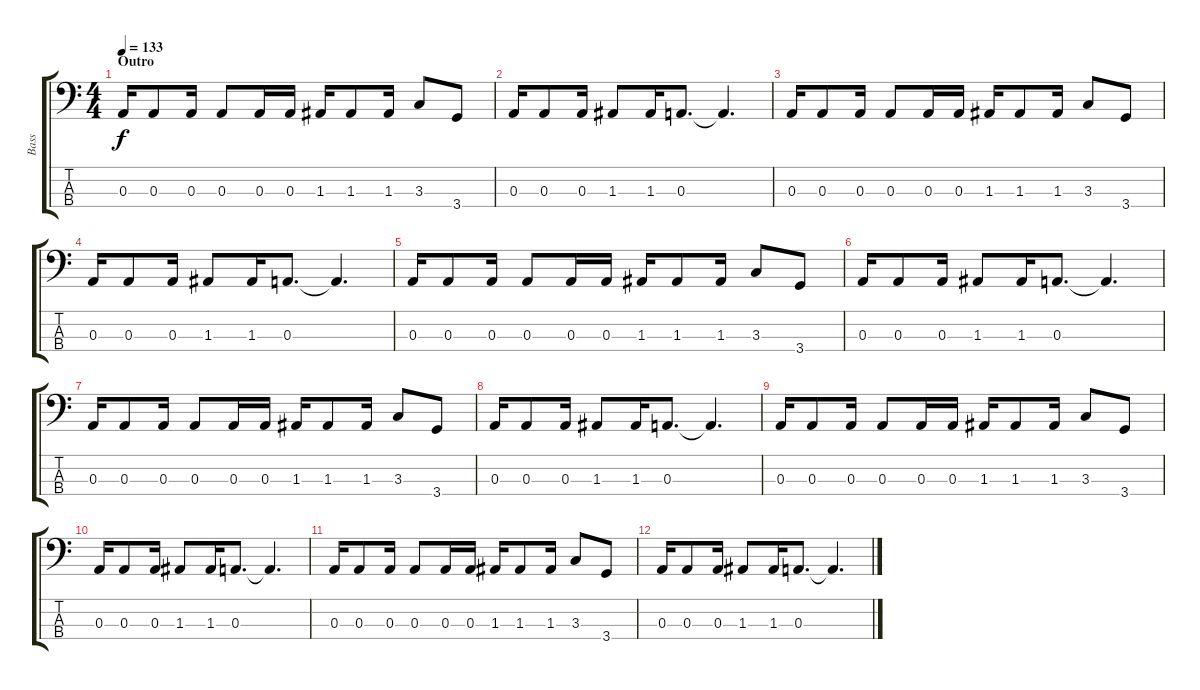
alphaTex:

\track ("Bass" "Bass") {instrument electricbasspick}
\staff {score tabs}
\tuning (G2 D2 A1 E1) {hide}
\ts (4 4)
\section ("" "Outro")
\tempo 133
\clef f4
\ks c
0.3.16{dy f} 0.3.8 0.3.16 0.3.8 0.3.16 0.3.16 1.3.16 1.3.8 1.3.16 3.3.8 3.4.8 |
0.3.16 0.3.8 0.3.16 1.3.8 1.3.16 0.3.8{d} 0.3{t}.4{d} |
0.3.16 0.3.8 0.3.16 0.3.8 0.3.16 0.3.16 1.3.16 1.3.8 1.3.16 3.3.8 3.4.8 |
0.3.16 0.3.8 0.3.16 1.3.8 1.3.16 0.3.8{d} 0.3{t}.4{d} |
0.3.16 0.3.8 0.3.16 0.3.8 0.3.16 0.3.16 1.3.16 1.3.8 1.3.16 3.3.8 3.4.8 |
0.3.16 0.3.8 0.3.16 1.3.8 1.3.16 0.3.8{d} 0.3{t}.4{d} |
0.3.16 0.3.8 0.3.16 0.3.8 0.3.16 0.3.16 1.3.16 1.3.8 1.3.16 3.3.8 3.4.8 |
0.3.16 0.3.8 0.3.16 1.3.8 1.3.16 0.3.8{d} 0.3{t}.4{d} |
0.3.16 0.3.8 0.3.16 0.3.8 0.3.16 0.3.16 1.3.16 1.3.8 1.3.16 3.3.8 3.4.8 |
0.3.16 0.3.8 0.3.16 1.3.8 1.3.16 0.3.8{d} 0.3{t}.4{d} |
0.3.16 0.3.8 0.3.16 0.3.8 0.3.16 0.3.16 1.3.16 1.3.8 1.3.16 3.3.8 3.4.8 |
0.3.16 0.3.8 0.3.16 1.3.8 1.3.16 0.3.8{d} 0.3{t}.4{d}
